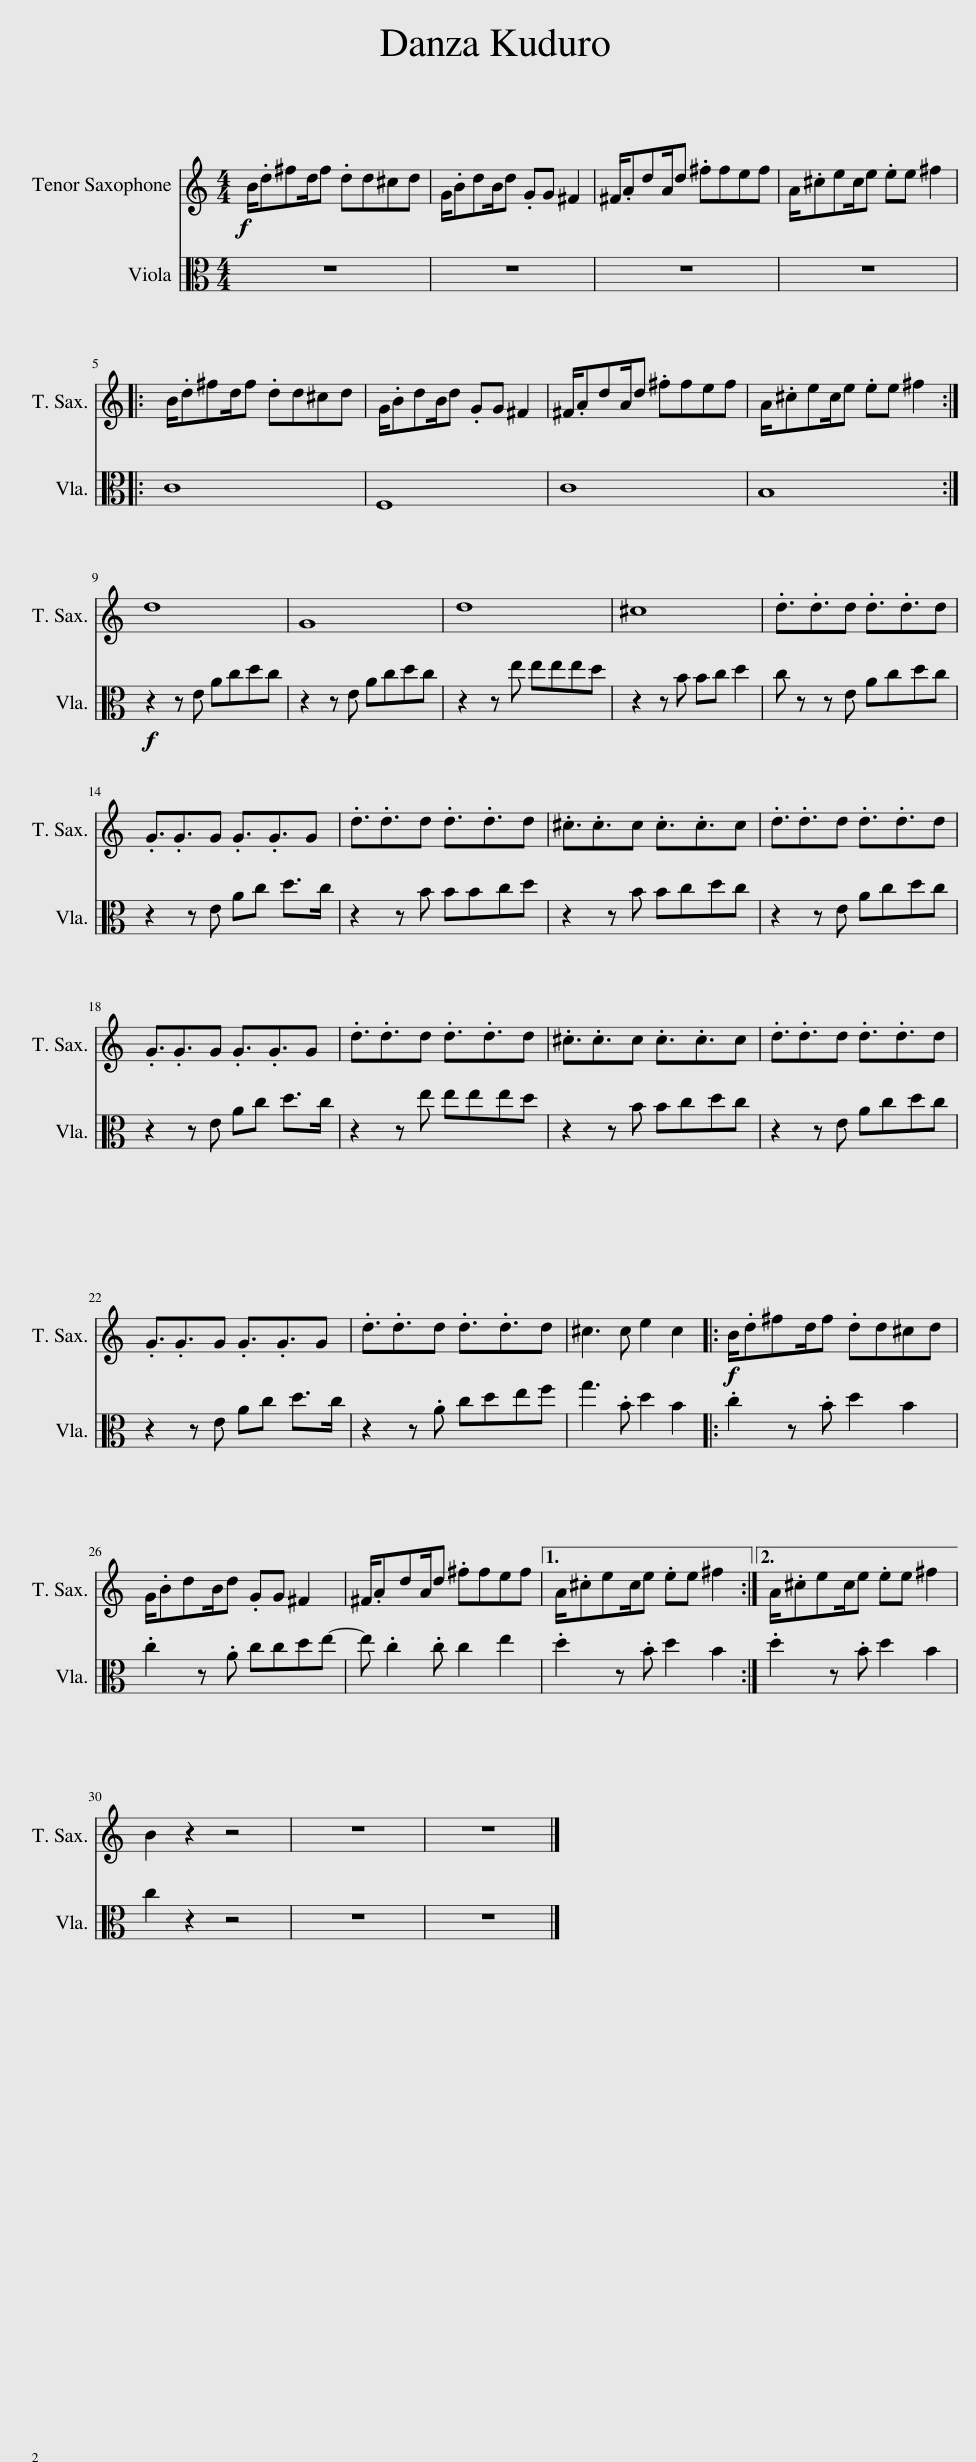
X:1
%%score 1 2
L:1/8
M:4/4
I:linebreak $
K:C
V:1 treble transpose=-14
V:2 alto
V:1
[K:C]!f! B/.d^fd/f .dd^cd | G/.BdB/d .GG ^F2 | ^F/.AdA/d .^ffef | A/.^cec/e .ee ^f2 |:$ B/.d^fd/f .dd^cd | %5
 G/.BdB/d .GG ^F2 | ^F/.AdA/d .^ffef | A/.^cec/e .ee ^f2 :|$ d8 | G8 | %10
 d8 | ^c8 | .d3/2.d3/2d .d3/2.d3/2d |$ .G3/2.G3/2G .G3/2.G3/2G | .d3/2.d3/2d .d3/2.d3/2d | %15
 .^c3/2.c3/2c .c3/2.c3/2c | .d3/2.d3/2d .d3/2.d3/2d |$ .G3/2.G3/2G .G3/2.G3/2G | .d3/2.d3/2d .d3/2.d3/2d | .^c3/2.c3/2c .c3/2.c3/2c | %20
 .d3/2.d3/2d .d3/2.d3/2d |$ .G3/2.G3/2G .G3/2.G3/2G | .d3/2.d3/2d .d3/2.d3/2d | ^c3 c e2 c2 |:!f! B/.d^fd/f .dd^cd |$ %25
 G/.BdB/d .GG ^F2 | ^F/.AdA/d .^ffef |1 A/.^cec/e .ee ^f2 :|2 A/.^cec/e .ee ^f2 ||$ B2 z2 z4 | %30
 z8 | z8 |] %32
V:2
 z8 | z8 | z8 | z8 |:$ C8 | %5
 F,8 | C8 | B,8 :|$!f! z2 z E Acdc | z2 z E Acdc | %10
 z2 z e eeed | z2 z B Bc d2 | c z z E Acdc |$ z2 z E Ac d>c | z2 z B BBcd | %15
 z2 z B Bcdc | z2 z E Acdc |$ z2 z E Ac d>c | z2 z e eeed | z2 z B Bcdc | %20
 z2 z E Acdc |$ z2 z E Ac d>c | z2 z .A cdef | g3 .B d2 B2 |: .c2 z .B d2 B2 |$ %25
 .c2 z .A ccde- | e .c2 .c c2 e2 |1 .d2 z .B d2 B2 :|2 .d2 z .B d2 B2 ||$ c2 z2 z4 | %30
 z8 | z8 |] %32
